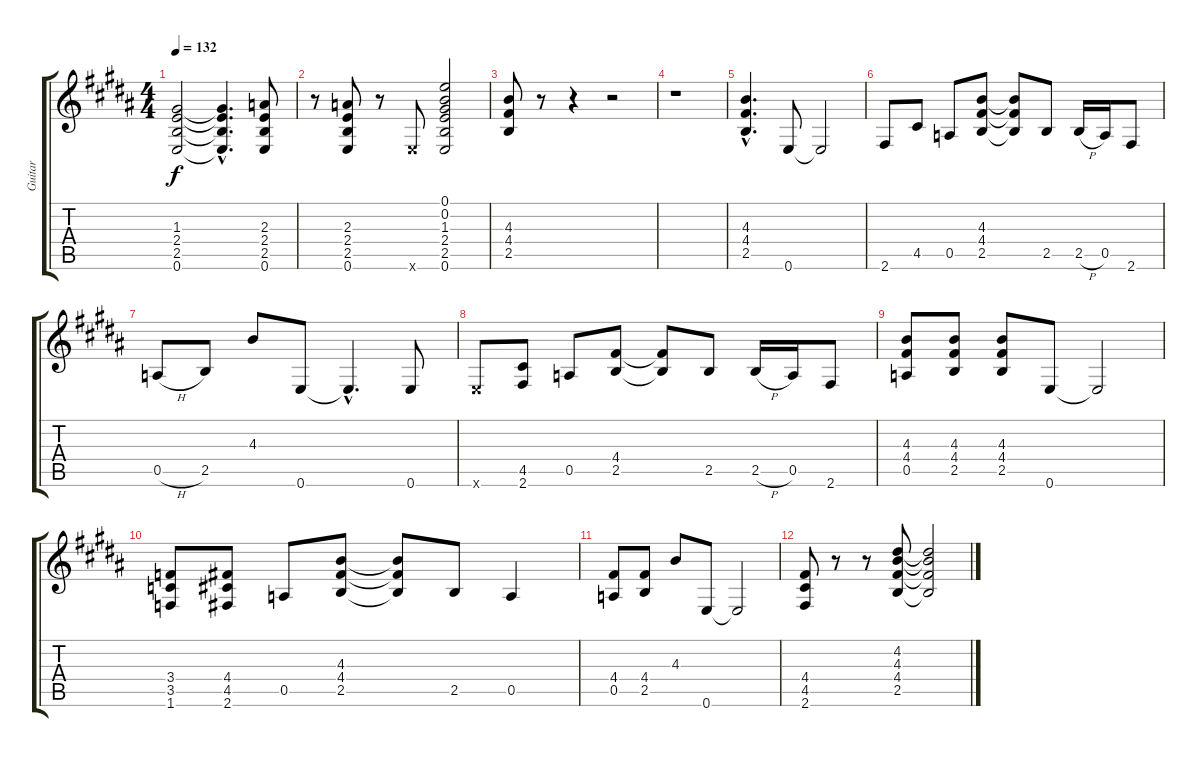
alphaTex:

\track ("Guitar" "Guitar") {instrument electricguitarmuted}
\staff {score tabs}
\tuning (E4 B3 G3 D3 A2 E2) {hide}
\ts (4 4)
\tempo 132
\clef g2
\ks b
(1.3 2.4 2.5 0.6).2{dy f} (1.3{hac t} 2.4{hac t} 2.5{hac t} 0.6{hac t}).4{d} (2.3 2.4 2.5 0.6).8 |
r.8 (2.3 2.4 2.5 0.6).8 r.8 0.6{x}.8 (0.1 0.2 1.3 2.4 2.5 0.6).2 |
(4.3 4.4 2.5).8 r.8 r.4 r.2 |
r.1 |
(4.3{hac} 4.4{hac} 2.5{hac}).4{d} 0.6.8 0.6{t}.2 |
2.6.8 4.5.8 0.5.8 (4.3 4.4 2.5).8 (4.3{t} 4.4{t} 2.5{t}).8 2.5.8 2.5{h}.16 0.5.16 2.6.8 |
0.5{h}.8 2.5.8 4.3.8 0.6.8 0.6{hac t}.4{d} 0.6.8 |
0.6{x}.8 (4.5 2.6).8 0.5.8 (4.4 2.5).8 (4.4{t} 2.5{t}).8 2.5.8 2.5{h}.16 0.5.16 2.6.8 |
(4.3 4.4 0.5).8 (4.3 4.4 2.5).8 (4.3 4.4 2.5).8 0.6.8 0.6{t}.2 |
(3.4 3.5 1.6).8 (4.4 4.5 2.6).8 0.5.8 (4.3 4.4 2.5).8 (4.3{t} 4.4{t} 2.5{t}).8 2.5.8 0.5.4 |
(4.4 0.5).8 (4.4 2.5).8 4.3.8 0.6.8 0.6{t}.2 |
(4.4 4.5 2.6).8 r.8 r.8 (4.2 4.3 4.4 2.5).8 (4.2{t} 4.3{t} 4.4{t} 2.5{t}).2
